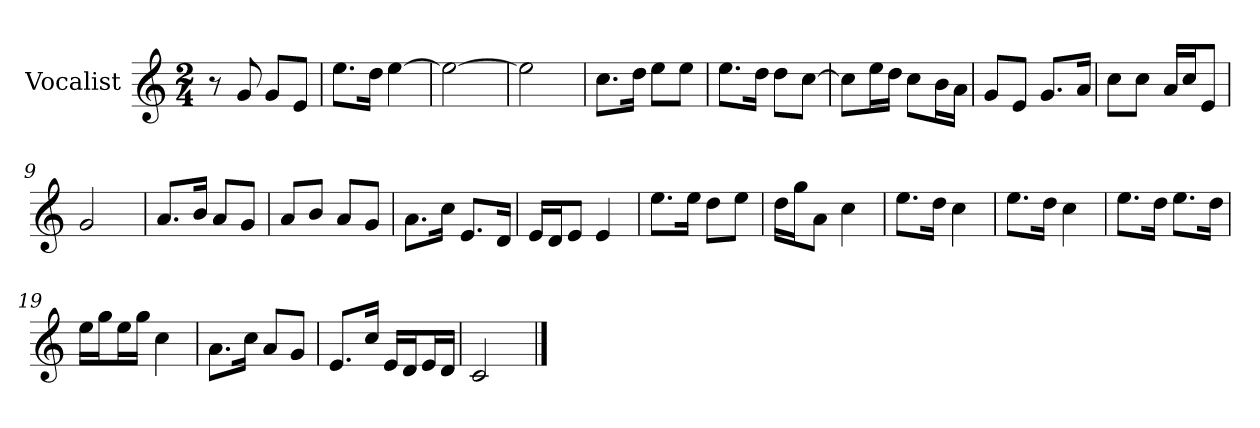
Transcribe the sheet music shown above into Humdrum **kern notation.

**kern
*part1
*staff1
*I"Vocalist
*k[]
*C:
*M2/4
=
8r
8g
8gL
8eJ
=1
8.eeL
16ddJk
[4ee
=2
2ee_
=3
2ee]
=4
8.ccL
16ddJk
8eeL
8eeJ
=5
8.eeL
16ddJk
8ddL
[8ccJ
=6
8ccL]
16eeL
16ddJJ
8ccL
16bL
16aJJ
=7
8gL
8eJ
8.gL
16aJk
=8
8ccL
8ccJ
16aLL
16ccJ
8eJ
=9
2g
=10
8.aL
16bJk
8aL
8gJ
=11
8aL
8bJ
8aL
8gJ
=12
8.aL
16ccJk
8.eL
16dJk
=13
16eLL
16dJ
8eJ
4e
=14
8.eeL
16eeJk
8ddL
8eeJ
=15
16ddLL
16ggJ
8aJ
4cc
=16
8.eeL
16ddJk
4cc
=17
8.eeL
16ddJk
4cc
=18
8.eeL
16ddJk
8.eeL
16ddJk
=19
16eeLL
16ggJ
16eeL
16ggJJ
4cc
=20
8.aL
16ccJk
8aL
8gJ
=21
8.eL
16ccJk
16eLL
16dJ
16eL
16dJJ
=22
2c
==
*-
